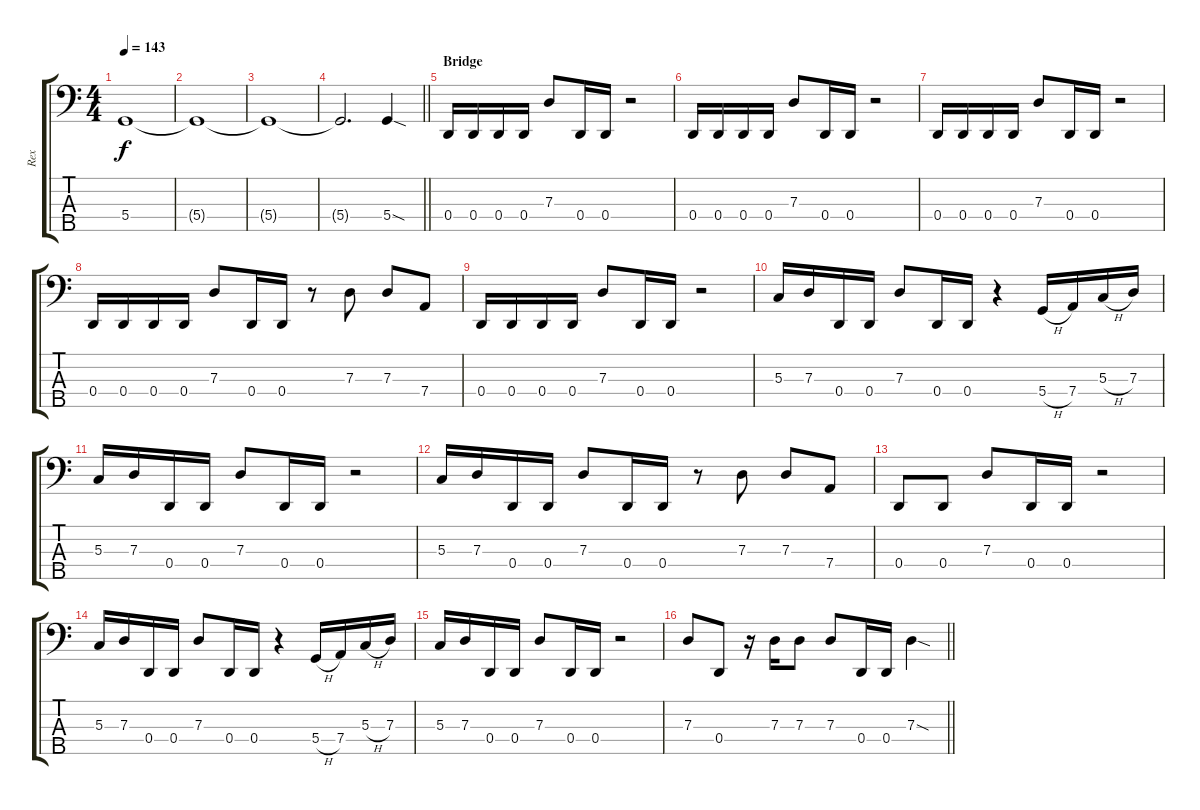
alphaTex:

\track ("Rex" "Rex") {instrument electricbassfinger}
\staff {score tabs}
\tuning (F2 C2 G1 D1 A0) {hide}
\ts (4 4)
\tempo 143
\clef f4
\ks c
5.4.1{dy f} |
5.4{t}.1 |
5.4{t}.1 |
\barLineRight lightlight
5.4{t}.2{d} 5.4{sod}.4 |
\section ("" "Bridge")
0.4.16 0.4.16 0.4.16 0.4.16 7.3.8 0.4.16 0.4.16 r.2 |
0.4.16 0.4.16 0.4.16 0.4.16 7.3.8 0.4.16 0.4.16 r.2 |
0.4.16 0.4.16 0.4.16 0.4.16 7.3.8 0.4.16 0.4.16 r.2 |
0.4.16 0.4.16 0.4.16 0.4.16 7.3.8 0.4.16 0.4.16 r.8 7.3.8 7.3.8 7.4.8 |
0.4.16 0.4.16 0.4.16 0.4.16 7.3.8 0.4.16 0.4.16 r.2 |
5.3.16 7.3.16 0.4.16 0.4.16 7.3.8 0.4.16 0.4.16 r.4 5.4{h}.16 7.4.16 5.3{h}.16 7.3.16 |
5.3.16 7.3.16 0.4.16 0.4.16 7.3.8 0.4.16 0.4.16 r.2 |
5.3.16 7.3.16 0.4.16 0.4.16 7.3.8 0.4.16 0.4.16 r.8 7.3.8 7.3.8 7.4.8 |
0.4.8 0.4.8 7.3.8 0.4.16 0.4.16 r.2 |
5.3.16 7.3.16 0.4.16 0.4.16 7.3.8 0.4.16 0.4.16 r.4 5.4{h}.16 7.4.16 5.3{h}.16 7.3.16 |
5.3.16 7.3.16 0.4.16 0.4.16 7.3.8 0.4.16 0.4.16 r.2 |
\barLineRight lightlight
7.3.8 0.4.8 r.16 7.3.16 7.3.8 7.3.8 0.4.16 0.4.16 7.3{sod}.4
